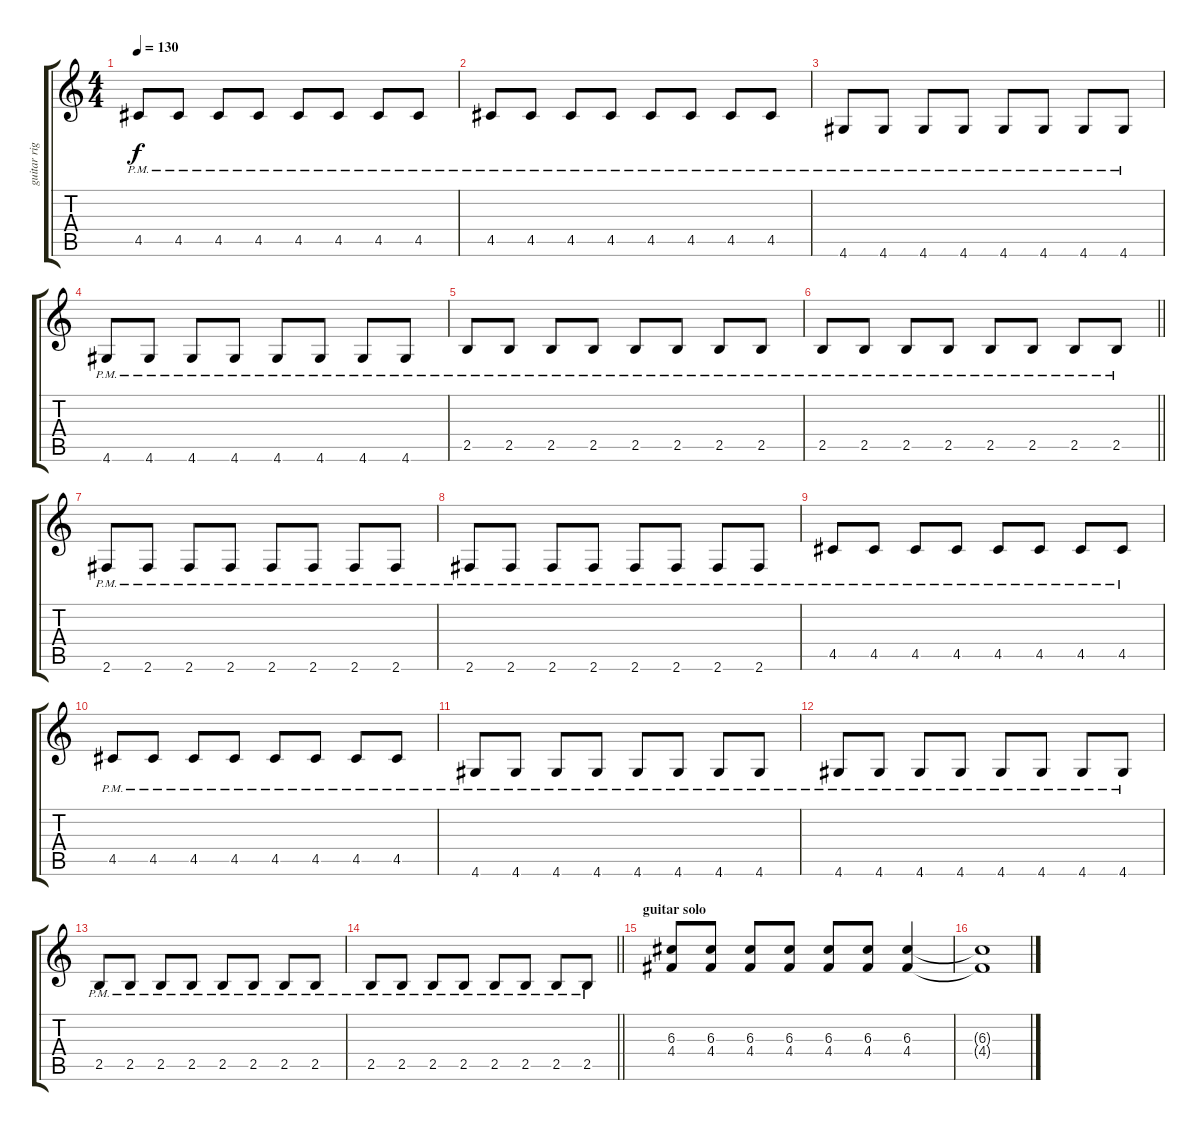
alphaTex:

\track ("guitar right" "guitar rig") {instrument guitarharmonics}
\staff {score tabs}
\tuning (E4 B3 G3 D3 A2 E2) {hide}
\ts (4 4)
\tempo 130
\clef g2
\ks c
4.5{pm}.8{dy f} 4.5{pm}.8 4.5{pm}.8 4.5{pm}.8 4.5{pm}.8 4.5{pm}.8 4.5{pm}.8 4.5{pm}.8 |
4.5{pm}.8 4.5{pm}.8 4.5{pm}.8 4.5{pm}.8 4.5{pm}.8 4.5{pm}.8 4.5{pm}.8 4.5{pm}.8 |
4.6{pm}.8 4.6{pm}.8 4.6{pm}.8 4.6{pm}.8 4.6{pm}.8 4.6{pm}.8 4.6{pm}.8 4.6{pm}.8 |
4.6{pm}.8 4.6{pm}.8 4.6{pm}.8 4.6{pm}.8 4.6{pm}.8 4.6{pm}.8 4.6{pm}.8 4.6{pm}.8 |
2.5{pm}.8 2.5{pm}.8 2.5{pm}.8 2.5{pm}.8 2.5{pm}.8 2.5{pm}.8 2.5{pm}.8 2.5{pm}.8 |
\barLineRight lightlight
2.5{pm}.8 2.5{pm}.8 2.5{pm}.8 2.5{pm}.8 2.5{pm}.8 2.5{pm}.8 2.5{pm}.8 2.5{pm}.8 |
2.6{pm}.8 2.6{pm}.8 2.6{pm}.8 2.6{pm}.8 2.6{pm}.8 2.6{pm}.8 2.6{pm}.8 2.6{pm}.8 |
2.6{pm}.8 2.6{pm}.8 2.6{pm}.8 2.6{pm}.8 2.6{pm}.8 2.6{pm}.8 2.6{pm}.8 2.6{pm}.8 |
4.5{pm}.8 4.5{pm}.8 4.5{pm}.8 4.5{pm}.8 4.5{pm}.8 4.5{pm}.8 4.5{pm}.8 4.5{pm}.8 |
4.5{pm}.8 4.5{pm}.8 4.5{pm}.8 4.5{pm}.8 4.5{pm}.8 4.5{pm}.8 4.5{pm}.8 4.5{pm}.8 |
4.6{pm}.8 4.6{pm}.8 4.6{pm}.8 4.6{pm}.8 4.6{pm}.8 4.6{pm}.8 4.6{pm}.8 4.6{pm}.8 |
4.6{pm}.8 4.6{pm}.8 4.6{pm}.8 4.6{pm}.8 4.6{pm}.8 4.6{pm}.8 4.6{pm}.8 4.6{pm}.8 |
2.5{pm}.8 2.5{pm}.8 2.5{pm}.8 2.5{pm}.8 2.5{pm}.8 2.5{pm}.8 2.5{pm}.8 2.5{pm}.8 |
\barLineRight lightlight
2.5{pm}.8 2.5{pm}.8 2.5{pm}.8 2.5{pm}.8 2.5{pm}.8 2.5{pm}.8 2.5{pm}.8 2.5{pm}.8 |
\section ("" "guitar solo")
(6.3 4.4).8{txt "" volume 12 instrument distortionguitar} (6.3 4.4).8 (6.3 4.4).8 (6.3 4.4).8 (6.3 4.4).8 (6.3 4.4).8 (6.3 4.4).4 |
(6.3{t} 4.4{t}).1
